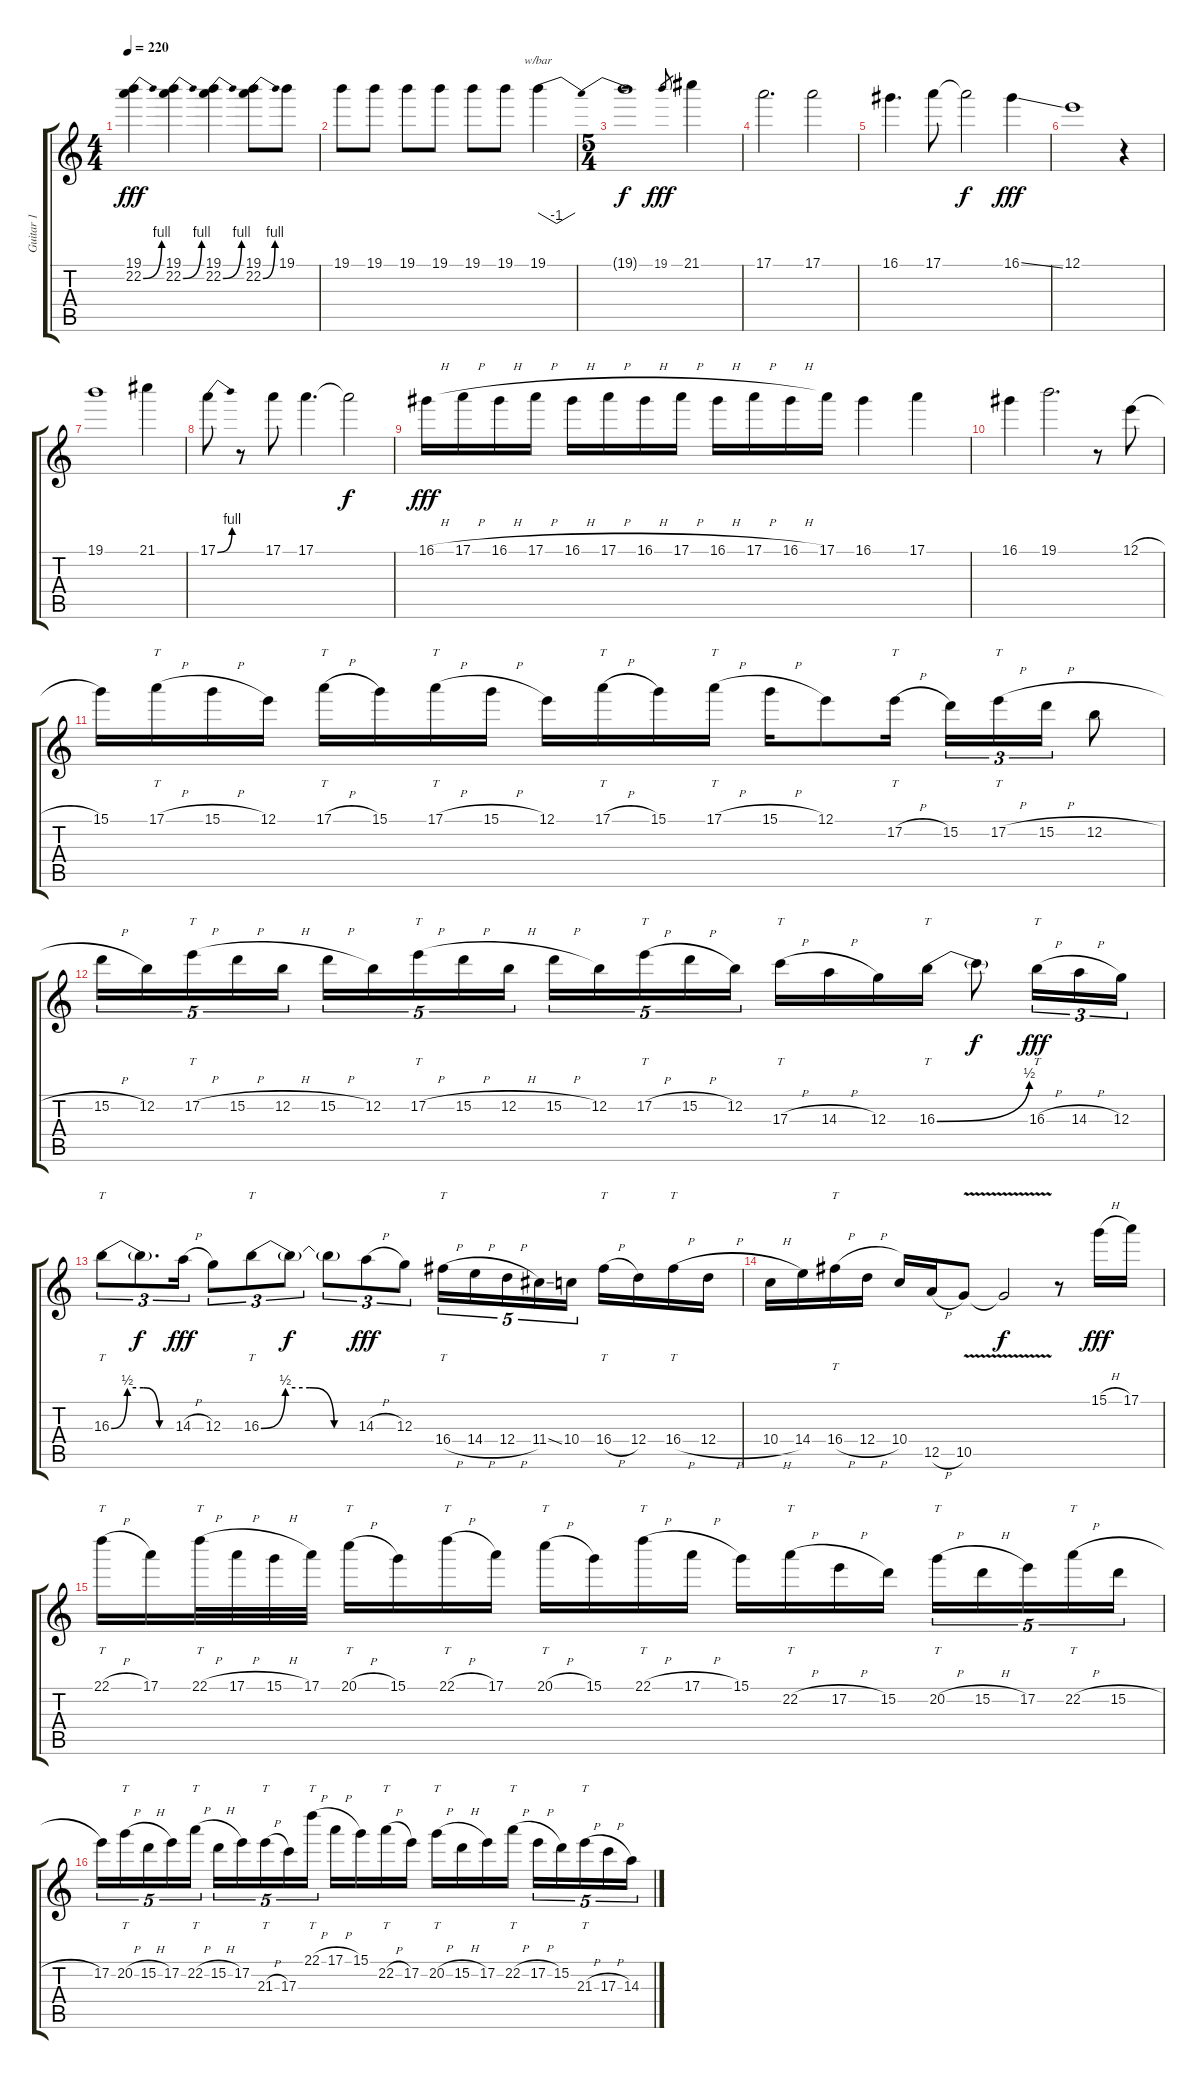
\track ("Guitar 1" "Guitar 1") {instrument distortionguitar}
\staff {score tabs}
\tuning (E4 B3 G3 D3 A2 E2) {hide}
\ts (4 4)
\tempo 220
\clef g2
\ks c
(19.1 22.2{be (bend 0 0 60 4)}).4{dy fff} (19.1 22.2{be (bend 0 0 60 4)}).4 (19.1 22.2{be (bend 0 0 60 4)}).4 (19.1 22.2{be (bend 0 0 60 4)}).8 19.1.8 |
19.1.8 19.1.8 19.1.8 19.1.8 19.1.8 19.1.8 19.1.4{tbe (dip default 0 0 30 -4 60 0)} |
\ts (5 4)
19.1{t}.1{dy f} 19.1.8{gr dy fff} 21.1.4 |
17.1.2{d} 17.1.2 |
16.1.4{d} 17.1.8 17.1{t}.2{dy f} 16.1{ss}.4{dy fff} |
12.1.1 r.4 |
19.1.1 21.1.4 |
17.1{be (bend 0 0 60 4)}.8 r.8 17.1.8 17.1.4{d} 17.1{t}.2{dy f} |
16.1{h}.16{dy fff} 17.1{h}.16 16.1{h}.16 17.1{h}.16 16.1{h}.16 17.1{h}.16 16.1{h}.16 17.1{h}.16 16.1{h}.16 17.1{h}.16 16.1{h}.16 17.1.16 16.1.4 17.1.4 |
16.1.4 19.1.2{d} r.8 12.1{h}.8 |
15.1.16 17.1{h}.16{tt} 15.1{h}.16 12.1.16 17.1{h}.16{tt} 15.1.16 17.1{h}.16{tt} 15.1{h}.16 12.1.16 17.1{h}.16{tt} 15.1.16 17.1{h}.16{tt} 15.1{h}.16 12.1.8 17.2{h}.16{tt} 15.2.16{tu (3 2)} 17.2{h}.16{tt tu (3 2)} 15.2{h}.16{tu (3 2)} 12.2{h}.8 |
15.2{h}.16{tu (5 4)} 12.2.16{tu (5 4)} 17.2{h}.16{tt tu (5 4)} 15.2{h}.16{tu (5 4)} 12.2{h}.16{tu (5 4)} 15.2{h}.16{tu (5 4)} 12.2.16{tu (5 4)} 17.2{h}.16{tt tu (5 4)} 15.2{h}.16{tu (5 4)} 12.2{h}.16{tu (5 4)} 15.2{h}.16{tu (5 4)} 12.2.16{tu (5 4)} 17.2{h}.16{tt tu (5 4)} 15.2{h}.16{tu (5 4)} 12.2.16{tu (5 4)} 17.3{h}.16{tt} 14.3{h}.16 12.3.16 16.3{be (bend 0 0 60 2)}.16{tt} 16.3{t}.8{dy f} 16.3{h}.16{tt tu (3 2) dy fff} 14.3{h}.16{tu (3 2)} 12.3.16{tu (3 2)} |
16.3{be (custom 0 0 15 2 30 2 45 0 60 0)}.8{tt tu (3 2)} 16.3{t}.8{d tu (3 2) dy f} 14.3{h}.16{tu (3 2) dy fff} 12.3.8{tu (3 2)} 16.3{be (custom 0 0 15 2 30 2 45 0 60 0)}.8{tt tu (3 2)} 16.3{t}.8{tu (3 2) dy f} 16.3{t}.8{tu (3 2)} 14.3{h}.8{tu (3 2) dy fff} 12.3.8{tu (3 2)} 16.4{h}.16{tt tu (5 4)} 14.4{h}.16{tu (5 4)} 12.4{h}.16{tu (5 4)} 11.4{ss}.16{tu (5 4)} 10.4.16{tu (5 4)} 16.4{h}.16{tt} 12.4.16 16.4{h}.16{tt} 12.4{h}.16 |
10.4{h}.16 14.4.16 16.4{h}.16{tt} 12.4{h}.16 10.4.16 12.5{h}.16 10.5{v}.8 10.5{t}.2{dy f} r.8 15.1{h}.16{dy fff} 17.1.16 |
22.1{h}.16{tt} 17.1.16 22.1{h}.32{tt} 17.1{h}.32 15.1{h}.32 17.1.32 20.1{h}.16{tt} 15.1.16 22.1{h}.16{tt} 17.1.16 20.1{h}.16{tt} 15.1.16 22.1{h}.16{tt} 17.1{h}.16 15.1.16 22.2{h}.16{tt} 17.2{h}.16 15.2.16 20.2{h}.16{tt tu (5 4)} 15.2{h}.16{tu (5 4)} 17.2.16{tu (5 4)} 22.2{h}.16{tt tu (5 4)} 15.2{h}.16{tu (5 4)} |
17.2.16{tu (5 4)} 20.2{h}.16{tt tu (5 4)} 15.2{h}.16{tu (5 4)} 17.2.16{tu (5 4)} 22.2{h}.16{tt tu (5 4)} 15.2{h}.16{tu (5 4)} 17.2.16{tu (5 4)} 21.3{h}.16{tt tu (5 4)} 17.3.16{tu (5 4)} 22.1{h}.16{tt tu (5 4)} 17.1{h}.16 15.1.16 22.2{h}.16{tt} 17.2.16 20.2{h}.16{tt} 15.2{h}.16 17.2.16 22.2{h}.16{tt} 17.2{h}.16{tu (5 4)} 15.2.16{tu (5 4)} 21.3{h}.16{tt tu (5 4)} 17.3{h}.16{tu (5 4)} 14.3.16{tu (5 4)}
